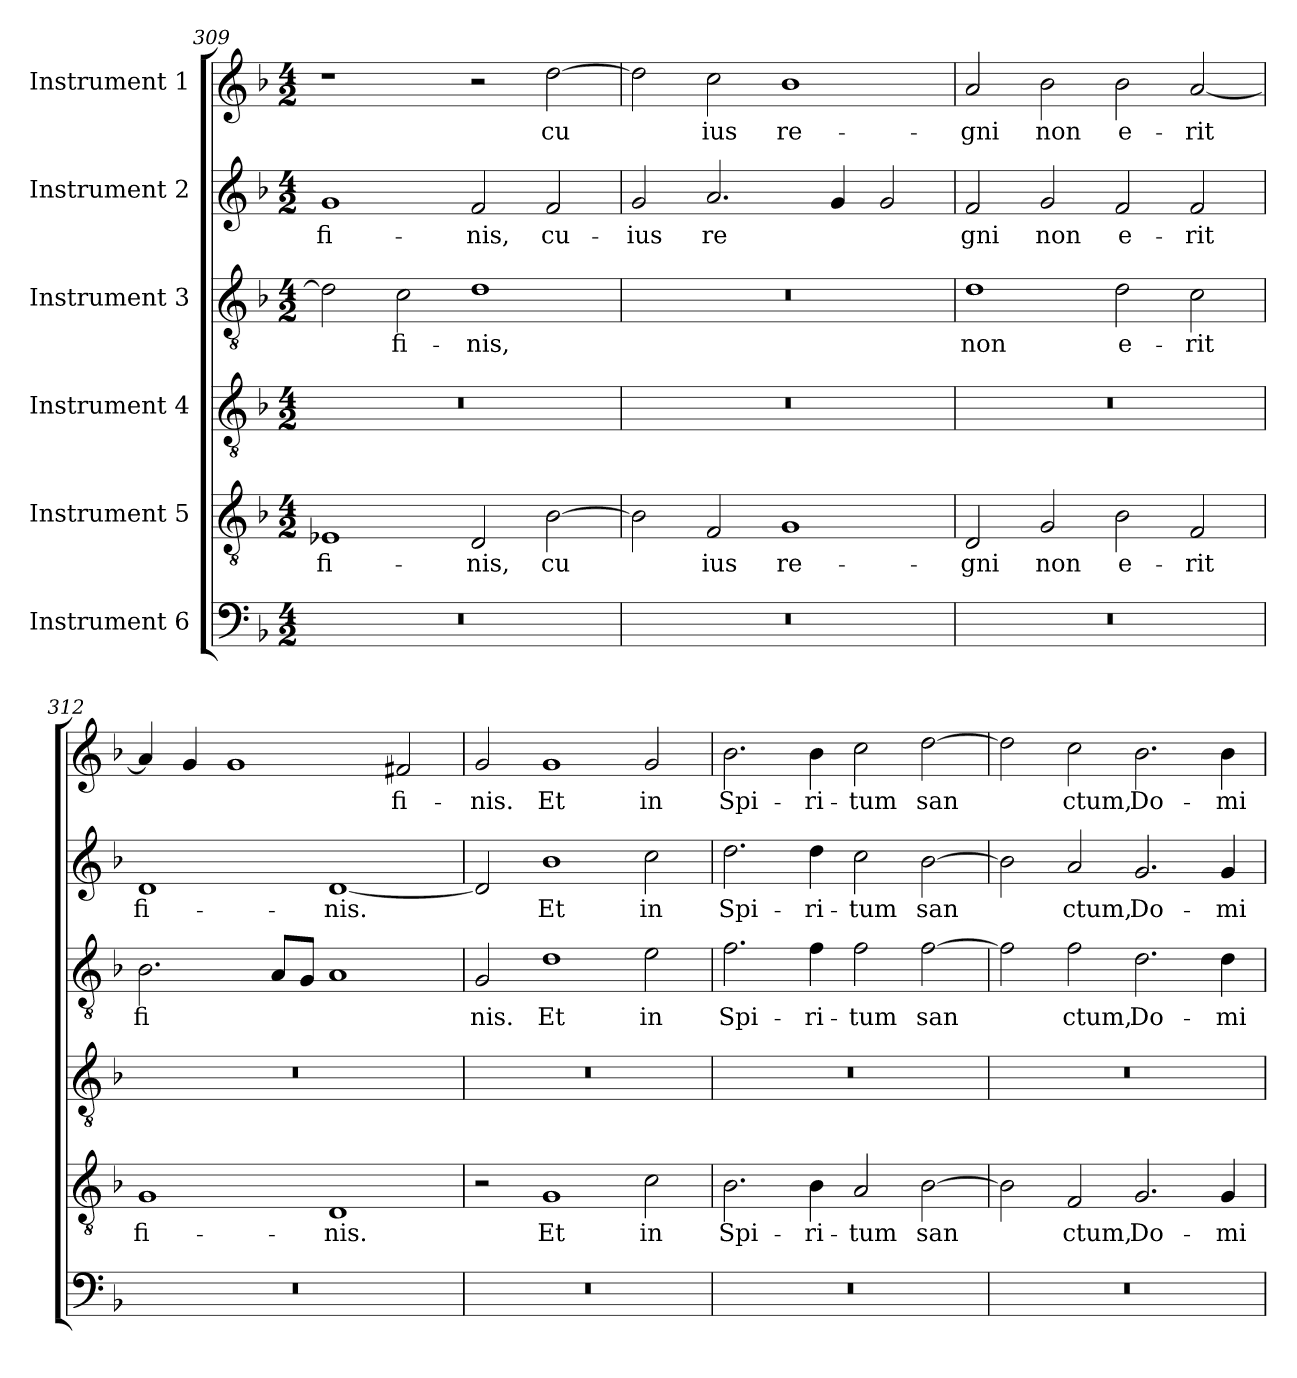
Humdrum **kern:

**kern	**kern	**text	**kern	**kern	**text	**kern	**text	**kern	**text
*part6	*part5	*part5	*part4	*part3	*part3	*part2	*part2	*part1	*part1
*staff6	*staff5	*staff5	*staff4	*staff3	*staff3	*staff2	*staff2	*staff1	*staff1
*I"Instrument 6	*I"Instrument 5	*	*I"Instrument 4	*I"Instrument 3	*	*I"Instrument 2	*	*I"Instrument 1	*
*clefF4	*clefGv2	*	*clefGv2	*clefGv2	*	*clefG2	*	*clefG2	*
*k[b-]	*k[b-]	*	*k[b-]	*k[b-]	*	*k[b-]	*	*k[b-]	*
*F:	*F:	*	*F:	*F:	*	*F:	*	*F:	*
*M4/2	*M4/2	*	*M4/2	*M4/2	*	*M4/2	*	*M4/2	*
=309	=309	=309	=309	=309	=309	=309	=309	=309	=309
!	!	!LO:LY:b:cj	!	!	!LO:LY:b:cj	!	!LO:LY:b:cj	!	!
0r	1E-	fi-	0r	2d\]	.	1g	fi-	1r	.
!	!	!	!	!	!LO:LY:b:cj	!	!	!	!
.	.	.	.	2c\	fi-	.	.	.	.
!	!	!LO:LY:b:cj	!	!	!LO:LY:b:cj	!	!LO:LY:b:cj	!	!
.	2D/	-nis,	.	1d	-nis,	2f/	-nis,	2r	.
!	!	!LO:LY:b:cj	!	!	!	!	!LO:LY:b:cj	!	!LO:LY:b:cj
.	[>2B-\	cu-	.	.	.	2f/	cu-	[>2dd\	cu-
=310	=310	=310	=310	=310	=310	=310	=310	=310	=310
!	!	!LO:LY:b:cj	!	!	!	!	!LO:LY:b:cj	!	!LO:LY:b:cj
0r	2B-\]	--	0r	0r	.	2g/	-ius	2dd\]	--
!	!	!LO:LY:b:cj	!	!	!	!	!LO:LY:b:cj	!	!LO:LY:b:cj
.	2F/	-ius	.	.	.	2.a/	re-	2cc\	-ius
!	!	!LO:LY:b:cj	!	!	!	!	!	!	!LO:LY:b:cj
.	1G	re-	.	.	.	.	.	1b-	re-
!	!	!	!	!	!	!	!LO:LY:b:cj	!	!
.	.	.	.	.	.	4g/	--	.	.
!	!	!	!	!	!	!	!LO:LY:b:cj	!	!
.	.	.	.	.	.	2g/	--	.	.
=311	=311	=311	=311	=311	=311	=311	=311	=311	=311
!	!	!LO:LY:b:cj	!	!	!LO:LY:b:cj	!	!LO:LY:b:cj	!	!LO:LY:b:cj
0r	2D/	-gni	0r	1d	non	2f/	-gni	2a/	-gni
!	!	!LO:LY:b:cj	!	!	!	!	!LO:LY:b:cj	!	!LO:LY:b:cj
.	2G/	non	.	.	.	2g/	non	2b-\	non
!	!	!LO:LY:b:cj	!	!	!LO:LY:b:cj	!	!LO:LY:b:cj	!	!LO:LY:b:cj
.	2B-\	e-	.	2d\	e-	2f/	e-	2b-\	e-
!	!	!LO:LY:b:cj	!	!	!LO:LY:b:cj	!	!LO:LY:b:cj	!	!LO:LY:b:cj
.	2F/	-rit	.	2c\	-rit	2f/	-rit	[<2a/	-rit
=312	=312	=312	=312	=312	=312	=312	=312	=312	=312
!	!	!LO:LY:b:cj	!	!	!LO:LY:b:cj	!	!LO:LY:b:cj	!	!LO:LY:b:cj
0r	1G	fi-	0r	2.B-\	fi-	1d	fi-	4a/]	.
!	!	!	!	!	!	!	!	!	!LO:LY:b:cj
.	.	.	.	.	.	.	.	4g/	.
!	!	!	!	!	!	!	!	!	!LO:LY:b:cj
.	.	.	.	.	.	.	.	1g	.
!	!	!	!	!	!LO:LY:b:cj	!	!	!	!
.	.	.	.	8A/L	--	.	.	.	.
!	!	!	!	!	!LO:LY:b:cj	!	!	!	!
.	.	.	.	8G/J	--	.	.	.	.
!	!	!LO:LY:b:cj	!	!	!LO:LY:b:cj	!	!LO:LY:b:cj	!	!
.	1D	-nis.	.	1A	--	[<1d	-nis.	.	.
!	!	!	!	!	!	!	!	!	!LO:LY:b:cj
.	.	.	.	.	.	.	.	2f#/	fi-
=313	=313	=313	=313	=313	=313	=313	=313	=313	=313
!	!	!	!	!	!LO:LY:b:cj	!	!LO:LY:b:cj	!	!LO:LY:b:cj
0r	2r	.	0r	2G/	-nis.	2d/]	.	2g/	-nis.
!	!	!LO:LY:b:cj	!	!	!LO:LY:b:cj	!	!LO:LY:b:cj	!	!LO:LY:b:cj
.	1G	Et	.	1d	Et	1b-	Et	1g	Et
!	!	!LO:LY:b:cj	!	!	!LO:LY:b:cj	!	!LO:LY:b:cj	!	!LO:LY:b:cj
.	2c\	in	.	2e\	in	2cc\	in	2g/	in
!!LO:PB:g=z
=314	=314	=314	=314	=314	=314	=314	=314	=314	=314
!	!	!LO:LY:b:cj	!	!	!LO:LY:b:cj	!	!LO:LY:b:cj	!	!LO:LY:b:cj
0r	2.B-\	Spi-	0r	2.f\	Spi-	2.dd\	Spi-	2.b-\	Spi-
!	!	!LO:LY:b:cj	!	!	!LO:LY:b:cj	!	!LO:LY:b:cj	!	!LO:LY:b:cj
.	4B-\	-ri-	.	4f\	-ri-	4dd\	-ri-	4b-\	-ri-
!	!	!LO:LY:b:cj	!	!	!LO:LY:b:cj	!	!LO:LY:b:cj	!	!LO:LY:b:cj
.	2A/	-tum	.	2f\	-tum	2cc\	-tum	2cc\	-tum
!	!	!LO:LY:b:cj	!	!	!LO:LY:b:cj	!	!LO:LY:b:cj	!	!LO:LY:b:cj
.	[>2B-\	san-	.	[>2f\	san-	[>2b-\	san-	[>2dd\	san-
=315	=315	=315	=315	=315	=315	=315	=315	=315	=315
!	!	!LO:LY:b:cj	!	!	!LO:LY:b:cj	!	!LO:LY:b:cj	!	!LO:LY:b:cj
0r	2B-\]	--	0r	2f\]	--	2b-\]	--	2dd\]	--
!	!	!LO:LY:b:cj	!	!	!LO:LY:b:cj	!	!LO:LY:b:cj	!	!LO:LY:b:cj
.	2F/	-ctum,	.	2f\	-ctum,	2a/	-ctum,	2cc\	-ctum,
!	!	!LO:LY:b:cj	!	!	!LO:LY:b:cj	!	!LO:LY:b:cj	!	!LO:LY:b:cj
.	2.G/	Do-	.	2.d\	Do-	2.g/	Do-	2.b-\	Do-
!	!	!LO:LY:b:cj	!	!	!LO:LY:b:cj	!	!LO:LY:b:cj	!	!LO:LY:b:cj
.	4G/	-mi-	.	4d\	-mi-	4g/	-mi-	4b-\	-mi-
=	=	=	=	=	=	=	=	=	=
*-	*-	*-	*-	*-	*-	*-	*-	*-	*-
